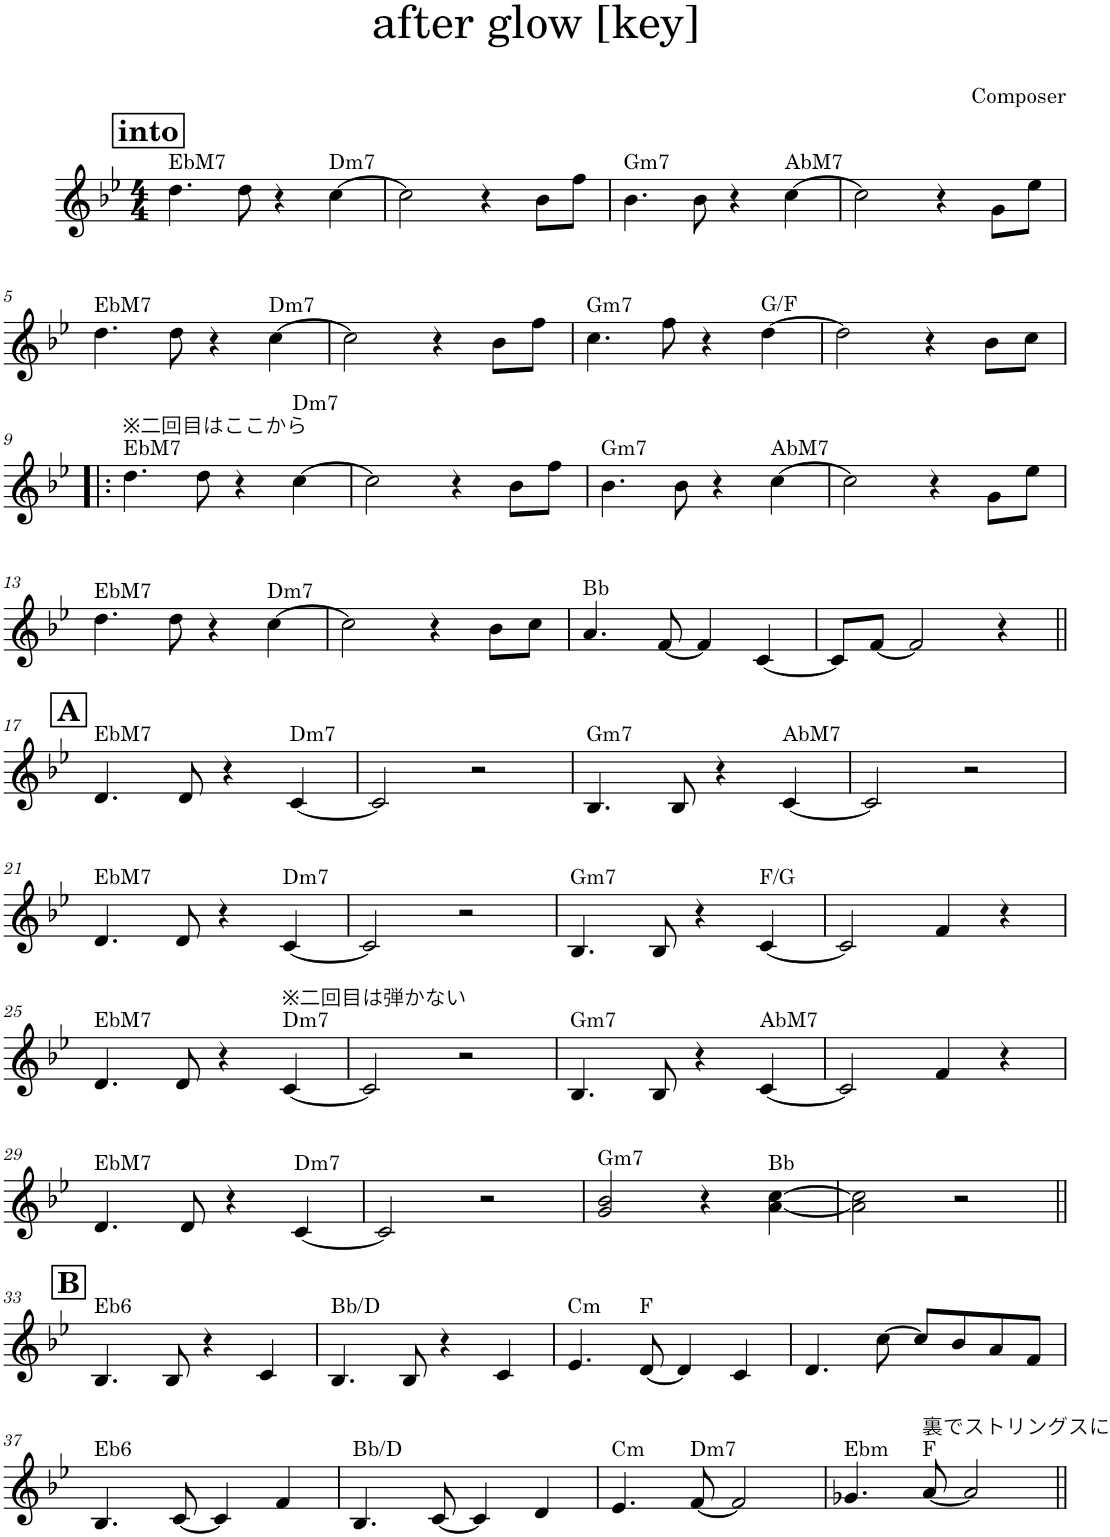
**kern
*part1
*staff1
*I"Piano
*I'Pno.
*clefG2
*k[b-e-]
*M4/4
!!LO:REH:place=s1:a:B:cj:fs=14:t=into
=1
!LO:TX:a:t=EbM7
4.dd\
8dd\
4r
!LO:TX:a:t=Dm7
[4cc\
=2
2cc\]
4r
8b-\L
8ff\J
=3
!LO:TX:a:t=Gm7
4.b-\
8b-\
4r
!LO:TX:a:t=AbM7
[4cc\
=4
2cc\]
4r
8g\L
8ee-\J
!!LO:LB:g=z
=5
!LO:TX:a:t=EbM7
4.dd\
8dd\
4r
!LO:TX:a:t=Dm7
[4cc\
=6
2cc\]
4r
8b-\L
8ff\J
=7
!LO:TX:a:t=Gm7
4.cc\
8ff\
4r
!LO:TX:a:t=G/F
[4dd\
=8
2dd\]
4r
8b-\L
8cc\J
!!LO:LB:g=z
=9!|:
!LO:TX:a:t=EbM7
!LO:TX:a:t=※二回目はここから
4.dd\
8dd\
4r
!LO:TX:a:t=Dm7
[4cc\
=10
2cc\]
4r
8b-\L
8ff\J
=11
!LO:TX:a:t=Gm7
4.b-\
8b-\
4r
!LO:TX:a:t=AbM7
[4cc\
=12
2cc\]
4r
8g\L
8ee-\J
!!LO:LB:g=z
=13
!LO:TX:a:t=EbM7
4.dd\
8dd\
4r
!LO:TX:a:t=Dm7
[4cc\
=14
2cc\]
4r
8b-\L
8cc\J
=15
!LO:TX:a:t=Bb
4.a/
[8f/
4f/]
[4c/
=16
8c/L]
[8f/J
2f/]
4r
!!LO:LB:g=z
!!LO:REH:place=s1:a:B:cj:fs=14:t=A
=17||
!LO:TX:a:t=EbM7
4.d/
8d/
4r
!LO:TX:a:t=Dm7
[4c/
=18
2c/]
2r
=19
!LO:TX:a:t=Gm7
4.B-/
8B-/
4r
!LO:TX:a:t=AbM7
[4c/
=20
2c/]
2r
!!LO:LB:g=z
=21
!LO:TX:a:t=EbM7
4.d/
8d/
4r
!LO:TX:a:t=Dm7
[4c/
=22
2c/]
2r
=23
!LO:TX:a:t=Gm7
4.B-/
8B-/
4r
!LO:TX:a:t=F/G
[4c/
=24
2c/]
4f/
4r
!!LO:LB:g=z
=25
!LO:TX:a:t=EbM7
4.d/
8d/
4r
!LO:TX:a:t=Dm7
!LO:TX:a:t=※二回目は弾かない
[4c/
=26
2c/]
2r
=27
!LO:TX:a:t=Gm7
4.B-/
8B-/
4r
!LO:TX:a:t=AbM7
[4c/
=28
2c/]
4f/
4r
!!LO:LB:g=z
=29
!LO:TX:a:t=EbM7
4.d/
8d/
4r
!LO:TX:a:t=Dm7
[4c/
=30
2c/]
2r
=31
!LO:TX:a:t=Gm7
2g/ 2b-/
4r
!LO:TX:a:t=Bb
[4a\ [4cc\
=32
2a\] 2cc\]
2r
!!LO:LB:g=z
!!LO:REH:place=s1:a:B:cj:fs=14:t=B
=33||
!LO:TX:a:t=Eb6
4.B-/
8B-/
4r
4c/
=34
!LO:TX:a:t=Bb/D
4.B-/
8B-/
4r
4c/
=35
!LO:TX:a:t=Cm
4.e-/
!LO:TX:a:t=F
[8d/
4d/]
4c/
=36
4.d/
[8cc\
8cc/L]
8b-/
8a/
8f/J
!!LO:LB:g=z
=37
!LO:TX:a:t=Eb6
4.B-/
[8c/
4c/]
4f/
=38
!LO:TX:a:t=Bb/D
4.B-/
[8c/
4c/]
4d/
=39
!LO:TX:a:t=Cm
4.e-/
!LO:TX:a:t=Dm7
[8f/
2f/]
=40
!LO:TX:a:t=Ebm
4.g-X/
!LO:TX:a:t=F
!LO:TX:a:t=裏でストリングスに
[8a/
2a/]
=||
*-
